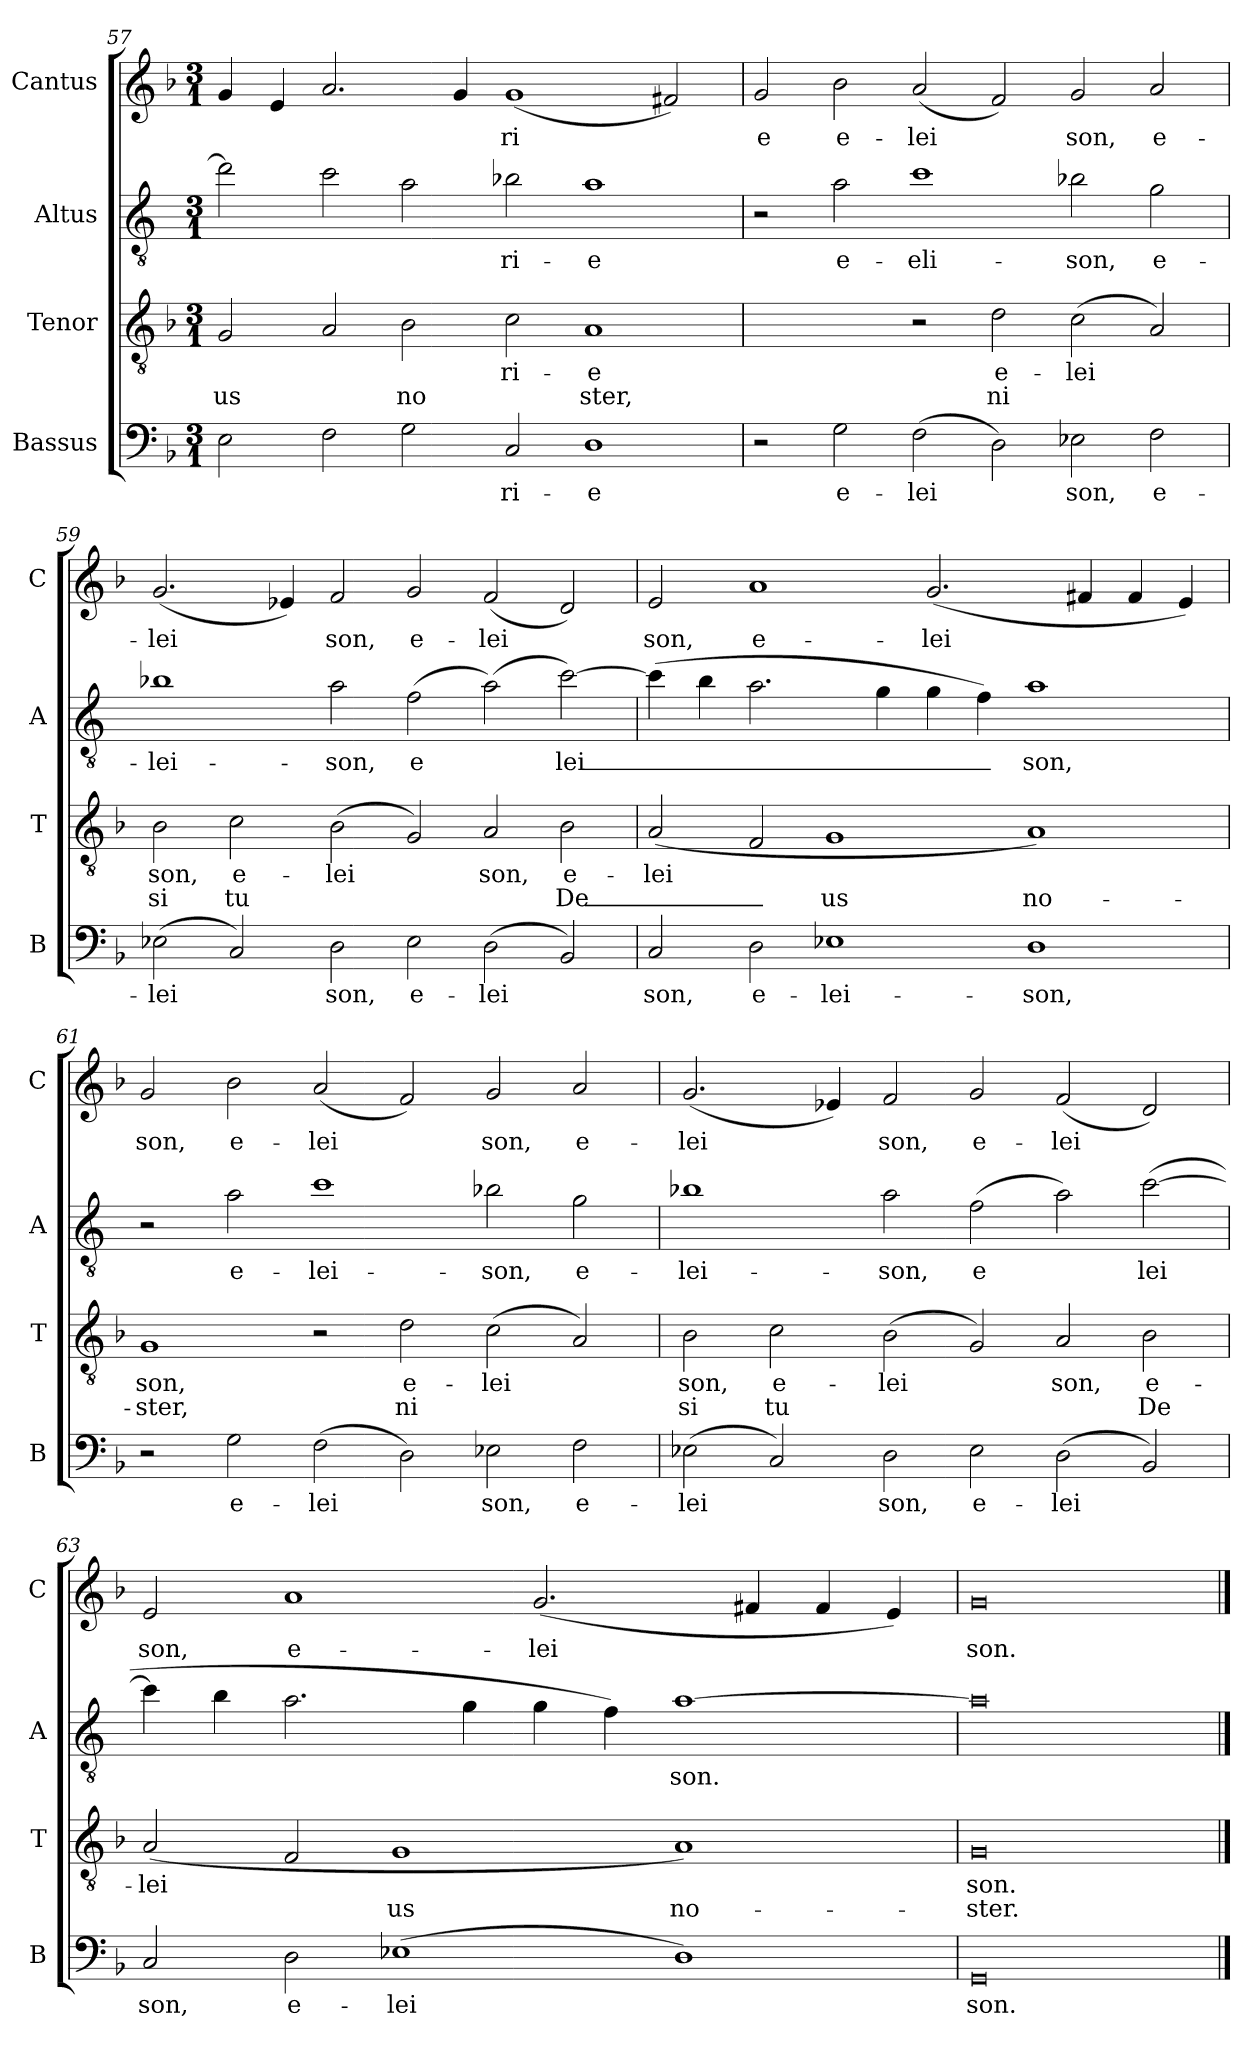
**kern	**text	**kern	**text	**text	**kern	**text	**kern	**text
*part4	*part4	*part3	*part3	*part3	*part2	*part2	*part1	*part1
*staff4	*staff4	*staff3	*staff3	*staff3	*staff2	*staff2	*staff1	*staff1
*I"Bassus	*	*I"Tenor	*	*	*I"Altus	*	*I"Cantus	*
*I'B	*	*I'T	*	*	*I'A	*	*I'C	*
*clefF4	*	*clefGv2	*	*	*clefGv2	*	*clefG2	*
*	*	*	*	*	*ITrd4c7	*	*	*
*k[b-]	*	*k[b-]	*	*	*k[b-]	*	*k[b-]	*
*M3/1	*	*M3/1	*	*	*M3/1	*	*M3/1	*
=57	=57	=57	=57	=57	=57	=57	=57	=57
!	!	!	!	!LO:LY:b	!	!	!	!
2E\	.	2G/	.	us	2g\]	.	4g/	.
.	.	.	.	.	.	.	4e/	.
2F\	.	2A/	.	.	2f\	.	2.a/	.
!	!	!	!	!LO:LY:b	!	!	!	!
2G\	.	2B-\	.	no	2d\	.	.	.
.	.	.	.	.	.	.	4g/	.
!	!LO:LY:b	!	!LO:LY:b	!	!	!LO:LY:b	!	!LO:LY:b
2C/	ri-	2c\	ri-	.	2e-X\	ri-	(1g	ri
!	!LO:LY:b	!	!LO:LY:b	!LO:LY:b	!	!LO:LY:b	!	!
1D	e	1A	e	ster,	1d	e	.	.
.	.	.	.	.	.	.	2f#X/)	.
=58	=58	=58	=58	=58	=58	=58	=58	=58
!	!	!	!	!	!	!	!	!LO:LY:b
2r	.	2ryy	.	.	2r	.	2g/	e
!	!LO:LY:b	!	!	!	!	!LO:LY:b	!	!LO:LY:b
2G\	e-	2ryy	.	.	2d\	e-	2b-\	e-
!	!LO:LY:b	!	!	!	!	!LO:LY:b	!	!LO:LY:b
(2F\	lei	2r	.	.	1f	eli-	(2a/	lei
!	!	!	!LO:LY:b	!LO:LY:b	!	!	!	!
2D\)	.	2d\	e-	ni	.	.	2f/)	.
!	!LO:LY:b	!	!LO:LY:b	!	!	!LO:LY:b	!	!LO:LY:b
2E-X\	son,	(2c\	lei	.	2e-X\	son,	2g/	son,
!	!LO:LY:b	!	!	!	!	!LO:LY:b	!	!LO:LY:b
2F\	e-	2A/)	.	.	2c\	e-	2a/	e-
=59	=59	=59	=59	=59	=59	=59	=59	=59
!	!LO:LY:b	!	!LO:LY:b	!LO:LY:b	!	!LO:LY:b	!	!LO:LY:b
(2E-X\	lei	2B-\	son,	si	1e-X	lei-	(2.g/	lei
!	!	!	!LO:LY:b	!LO:LY:b	!	!	!	!
2C/)	.	2c\	e-	tu	.	.	.	.
.	.	.	.	.	.	.	4e-X/)	.
!	!LO:LY:b	!	!LO:LY:b	!	!	!LO:LY:b	!	!LO:LY:b
2D\	son,	(2B-\	lei	.	2d\	son,	2f/	son,
!	!LO:LY:b	!	!	!	!	!LO:LY:b	!	!LO:LY:b
2E-\	e-	2G/)	.	.	(2B-\	e	2g/	e-
!	!LO:LY:b	!	!LO:LY:b	!	!	!	!	!LO:LY:b
(2D\	lei	2A/	son,	.	(2d\)	.	(2f/	lei
!	!	!	!LO:LY:b	!LO:LY:b	!	!LO:LY:b	!	!
2BB-/)	.	2B-\	e-	De_-	[2f\)	lei_-	2d/)	.
!!LO:LB:g=z
=60	=60	=60	=60	=60	=60	=60	=60	=60
!	!LO:LY:b	!	!LO:LY:b	!	!	!	!	!LO:LY:b
2C/	son,	(2A/	lei	.	(4f\]	.	2e/	son,
.	.	.	.	.	4e\	.	.	.
!	!LO:LY:b	!	!	!	!	!	!	!LO:LY:b
2D\	e-	2F/	.	.	2.d\	.	1a	e-
!	!LO:LY:b	!	!	!LO:LY:b	!	!	!	!
1E-X	lei-	1G	.	us	.	.	.	.
.	.	.	.	.	4c\	.	.	.
!	!	!	!	!	!	!	!	!LO:LY:b
.	.	.	.	.	4c\	.	(2.g/	lei
.	.	.	.	.	4B-\)	.	.	.
!	!LO:LY:b	!	!	!LO:LY:b	!	!LO:LY:b	!	!
1D	son,	1A)	.	no-	1d	son,	.	.
.	.	.	.	.	.	.	4f#X/	.
.	.	.	.	.	.	.	4f#/	.
.	.	.	.	.	.	.	4e/)	.
=61	=61	=61	=61	=61	=61	=61	=61	=61
!	!	!	!LO:LY:b	!LO:LY:b	!	!	!	!LO:LY:b
2r	.	1G	son,	ster,	2r	.	2g/	son,
!	!LO:LY:b	!	!	!	!	!LO:LY:b	!	!LO:LY:b
2G\	e-	.	.	.	2d\	e-	2b-\	e-
!	!LO:LY:b	!	!	!	!	!LO:LY:b	!	!LO:LY:b
(2F\	lei	2r	.	.	1f	lei-	(2a/	lei
!	!	!	!LO:LY:b	!LO:LY:b	!	!	!	!
2D\)	.	2d\	e-	ni	.	.	2f/)	.
!	!LO:LY:b	!	!LO:LY:b	!	!	!LO:LY:b	!	!LO:LY:b
2E-X\	son,	(2c\	lei	.	2e-X\	son,	2g/	son,
!	!LO:LY:b	!	!	!	!	!LO:LY:b	!	!LO:LY:b
2F\	e-	2A/)	.	.	2c\	e-	2a/	e-
=62	=62	=62	=62	=62	=62	=62	=62	=62
!	!LO:LY:b	!	!LO:LY:b	!LO:LY:b	!	!LO:LY:b	!	!LO:LY:b
(2E-X\	lei	2B-\	son,	si	1e-X	lei-	(2.g/	lei
!	!	!	!LO:LY:b	!LO:LY:b	!	!	!	!
2C/)	.	2c\	e-	tu	.	.	.	.
.	.	.	.	.	.	.	4e-X/)	.
!	!LO:LY:b	!	!LO:LY:b	!	!	!LO:LY:b	!	!LO:LY:b
2D\	son,	(2B-\	lei	.	2d\	son,	2f/	son,
!	!LO:LY:b	!	!	!	!	!LO:LY:b	!	!LO:LY:b
2E-\	e-	2G/)	.	.	(2B-\	e	2g/	e-
!	!LO:LY:b	!	!LO:LY:b	!	!	!	!	!LO:LY:b
(2D\	lei	2A/	son,	.	2d\)	.	(2f/	lei
!	!	!	!LO:LY:b	!LO:LY:b	!	!LO:LY:b	!	!
2BB-/)	.	2B-\	e-	De	([2f\	lei	2d/)	.
!!LO:LB:g=z
=63	=63	=63	=63	=63	=63	=63	=63	=63
!	!LO:LY:b	!	!LO:LY:b	!	!	!	!	!LO:LY:b
2C/	son,	(2A/	lei	.	4f\]	.	2e/	son,
.	.	.	.	.	4e\	.	.	.
!	!LO:LY:b	!	!	!	!	!	!	!LO:LY:b
2D\	e-	2F/	.	.	2.d\	.	1a	e-
!	!LO:LY:b	!	!	!LO:LY:b	!	!	!	!
(1E-X	lei	1G	.	us	.	.	.	.
.	.	.	.	.	4c\	.	.	.
!	!	!	!	!	!	!	!	!LO:LY:b
.	.	.	.	.	4c\	.	(2.g/	lei
.	.	.	.	.	4B-\)	.	.	.
!	!	!	!	!LO:LY:b	!	!LO:LY:b	!	!
1D)	.	1A)	.	no-	[1d	son.	.	.
.	.	.	.	.	.	.	4f#X/	.
.	.	.	.	.	.	.	4f#/	.
.	.	.	.	.	.	.	4e/)	.
=64	=64	=64	=64	=64	=64	=64	=64	=64
!	!LO:LY:b	!	!LO:LY:b	!LO:LY:b	!	!	!	!LO:LY:b
0GG	son.	0G	son.	ster.	0d]	.	0g	son.
==	==	==	==	==	==	==	==	==
*-	*-	*-	*-	*-	*-	*-	*-	*-
